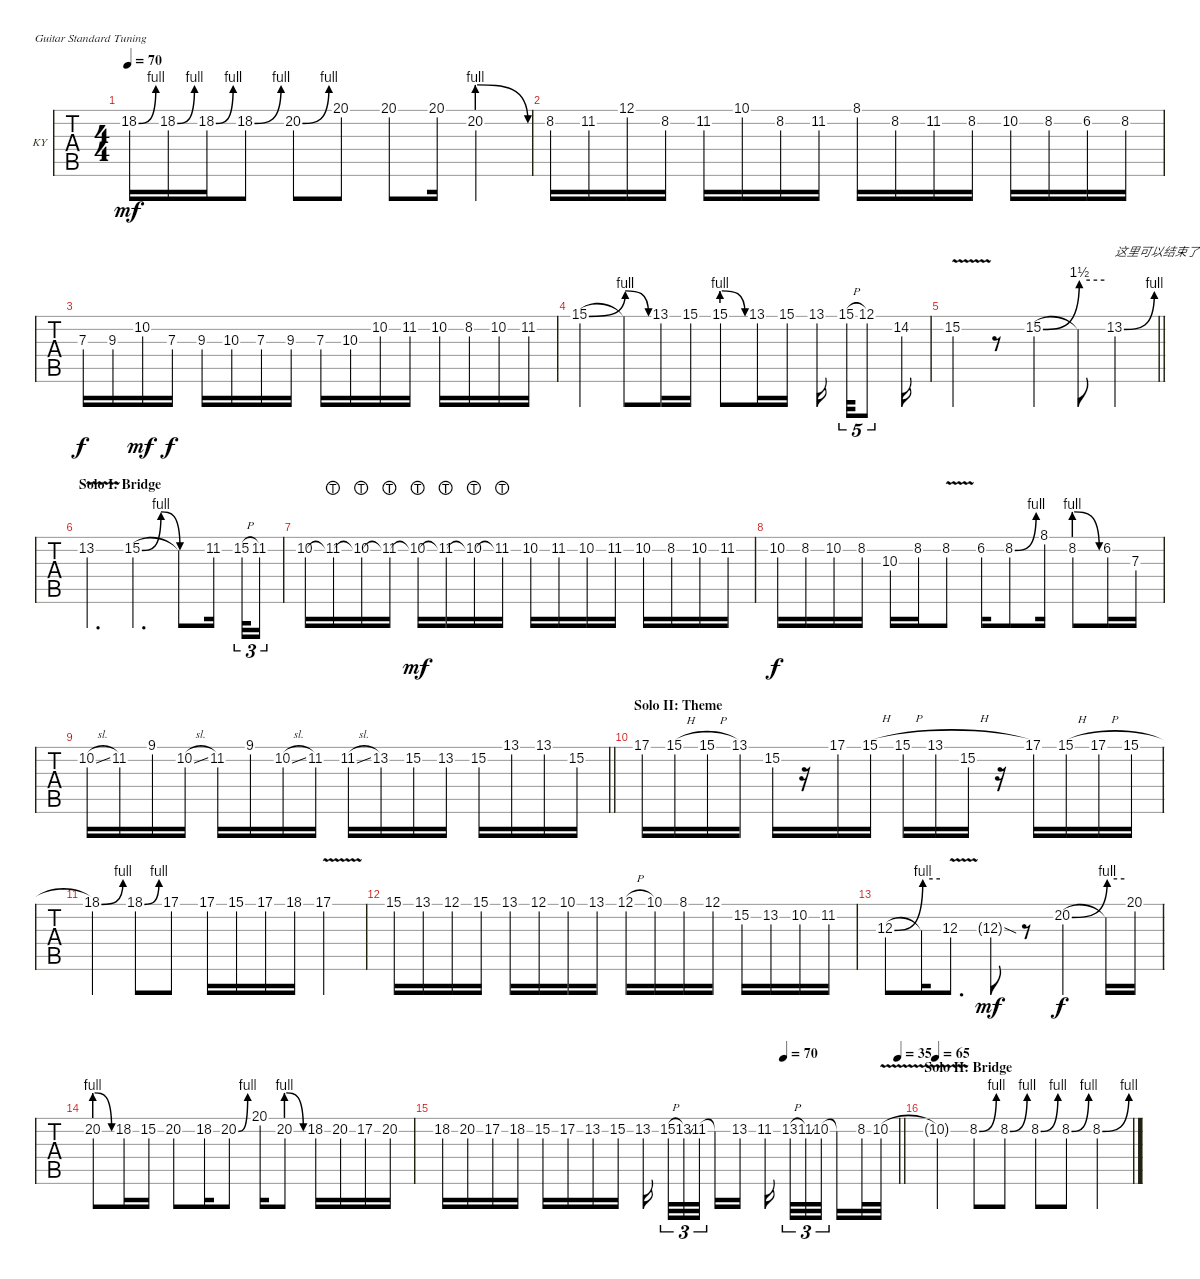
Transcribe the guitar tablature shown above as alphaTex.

\bracketExtendMode groupsimilarinstruments
\firstSystemTrackNameOrientation horizontal
\otherSystemsTrackNameOrientation horizontal
\track ("KY" "KY") {instrument acousticguitarsteel}
\staff {tabs}
\tuning (E4 B3 G3 D3 A2 E2)
\ts (4 4)
\tempo 70
\clef g2
\scale
0.333333
\ks c
18.2{be (bend 0 0 15 4)}.16{dy mf} 18.2{be (bend 0 0 15 4)}.16 18.2{be (bend 0 0 15 4)}.16 18.2{be (bend 0 0 15 4)}.8 20.2{be (bend 0 0 15 4)}.8 20.1.8 20.1.8 20.1.16 20.2{be (prebendrelease 0 4 16.8 0)}.4 |
\scale
0.333333 8.2.16 11.2.16 12.1.16 8.2.16 11.2.16 10.1.16 8.2.16 11.2.16 8.1.16 8.2.16 11.2.16 8.2.16 10.2.16 8.2.16 6.2.16 8.2.16 |
\scale
0.333333 7.3.16{dy f} 9.3.16 10.2.16{dy mf} 7.3.16{dy f} 9.3.16 10.3.16 7.3.16 9.3.16 7.3.16 10.3.16 10.2.16 11.2.16 10.2.16 8.2.16 10.2.16 11.2{st}.16 |
\scale
0.333333 15.1{be (bend 0 0 60 4)}.4 15.1{be (release 0 4 60 0) t}.8 13.1.16 15.1.16 15.1{be (prebendrelease 0 4 60 0)}.8 13.1.16 15.1.16 13.1.16 15.1{h}.32{tu (5 4)} 12.1.8{tu (5 4)} 14.2.16 |
\scale
0.333333
\barLineRight lightlight
15.2{v}.4 r.8 15.2{be (bend 0 0 60 6)}.4 15.2{be (hold 0 6 60 6) t}.8 13.2{be (bend 0 0 60 4)}.4{txt "这里可以结束了"} |
\section ("" "Solo I: Bridge")
\scale
0.333333 13.2{v}.4{d} 15.2{be (bendrelease 0 0 30 4 30 4 60 0)}.4{d} 15.2{be (hold 0 0 60 0) t}.8 11.2.16 15.2{h}.32{tu (3 2)} 11.2.16{tu (3 2)} |
\scale
0.333333 10.2.16 11.2{lht}.16 10.2{lht}.16 11.2{lht}.16 10.2{lht}.16{dy mf} 11.2{lht}.16 10.2{lht}.16 11.2{lht}.16 10.2.16 11.2.16 10.2.16 11.2.16 10.2.16 8.2.16 10.2.16 11.2.16 |
\scale
0.333333 10.2.16{dy f} 8.2.16 10.2.16 8.2.16 10.3.16 8.2.16 8.2{v}.8 6.2.16 8.2{be (bend 0 0 60 4)}.8 8.1.16 8.2{be (prebendrelease 0 4 60 0)}.8 6.2.16 7.3.16 |
\scale
0.333333
\barLineRight lightlight
10.2{sl}.16 11.2.16 9.1.16 10.2{sl}.16 11.2.16 9.1.16 10.2{sl}.16 11.2.16 11.2{sl}.16 13.2.16 15.2.16 13.2.16 15.2.16 13.1.16 13.1.16 15.2.16 |
\section ("" "Solo II: Theme")
\scale
0.333333 17.1.16 15.1{h}.16 15.1{h}.16 13.1.16 15.2.16 r.16 17.1.16 15.1{h}.16 15.1{h}.16 13.1{h}.16 15.2.16 r.16 17.1.16 15.1{h}.16 17.1{h}.16 15.1{h}.16 |
\scale
0.333333 18.1{be (bend 0 0 60 4)}.4 18.1{be (bend 0 0 60 4)}.8 17.1.8 17.1.16 15.1.16 17.1.16 18.1.16 17.1{v}.4 |
\scale
0.333333 15.1.16 13.1.16 12.1.16 15.1.16 13.1.16 12.1.16 10.1.16 13.1.16 12.1{h}.16 10.1.16 8.1.16 12.1.16 15.2.16 13.2.16 10.2.16 11.2.16 |
\scale
0.333333 12.3{be (bend 0 0 60 4)}.8 12.3{be (hold 0 4 60 4) t}.16 12.3{v}.8{d} 12.3{sod g}.8{dy mf} r.8 20.2{be (bend 0 0 60 4)}.4{dy f} 20.2{be (hold 0 4 60 4) t}.16 20.1.16 |
\scale
0.333333 20.2{be (prebendrelease 0 4 60 0)}.8 18.2.16 15.2.16 20.2.8 18.2.16 20.2{be (bend 0 0 60 4)}.8 20.1.16 20.2{be (prebendrelease 0 4 60 0)}.8 18.2.16 20.2.16 17.2.16 20.2.16 |
\tempo (70 0.75)
\tempo (35 1)
\scale
0.256303
\barLineRight lightlight
18.2.16 20.2.16 17.2.16 18.2.16 15.2.16 17.2.16 13.2.16 15.2.16 13.2.16 15.2{h}.32{tu (3 2)} 13.2{ss}.32{tu (3 2)} 11.2.32{tu (3 2)} 11.2{t}.16 13.2.16 11.2.16 13.2{h}.32{tu (3 2)} 11.2{ss}.32{tu (3 2)} 10.2.32{tu (3 2)} 10.2{t}.16 8.2.32 10.2{v}.32 |
\section ("" "Solo II: Bridge")
\tempo 65
\scale
0.256303 10.2{v t}.4 8.2{be (bend 0 0 15 4)}.8 8.2{be (bend 0 0 15 4)}.8 8.2{be (bend 0 0 15 4)}.8 8.2{be (bend 0 0 15 4)}.8 8.2{be (bend 0 0 15 4)}.4
